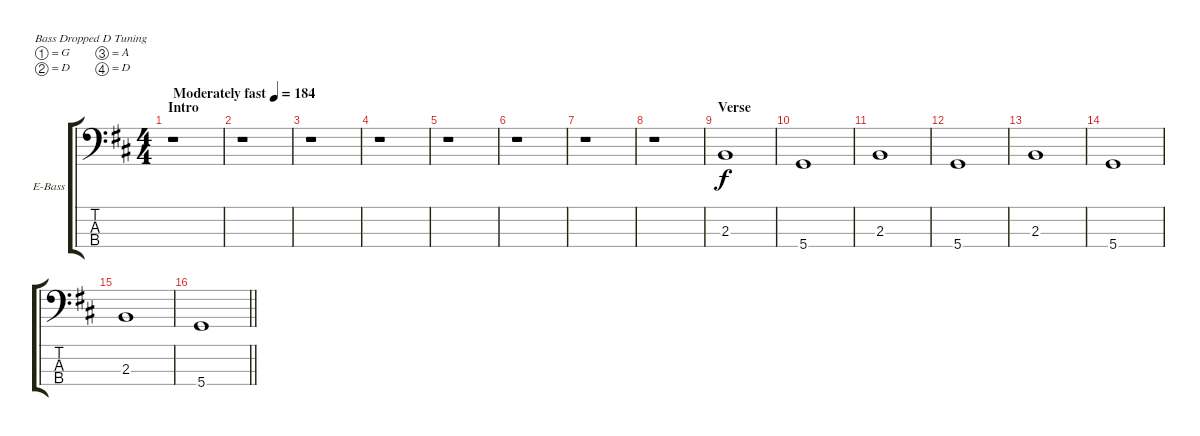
\defaultSystemsLayout 4
\bracketExtendMode groupsimilarinstruments
\firstSystemTrackNameOrientation horizontal
\otherSystemsTrackNameOrientation horizontal
\track ("Bass " "E-Bass") {instrument electricbassfinger}
\staff {score tabs}
\tuning (G2 D2 A1 D1)
\ts (4 4)
\section ("" "Intro")
\tempo (184 "Moderately fast")
\clef f4
\scale
0.523077
\ks d
r.1{dy f instrument electricbassfinger} |
\scale
0.238462 r.1 |
\scale
0.238462 r.1 |
\scale
0.333333 r.1 |
\scale
0.333333 r.1 |
\scale
0.333333 r.1 |
\scale
0.333333 r.1 |
\scale
0.333333 r.1 |
\section ("" "Verse")
\scale
0.333333 2.3.1 |
\scale
0.333333 5.4.1 |
\scale
0.333333 2.3.1 |
\scale
0.333333 5.4.1 |
\scale
0.333333 2.3.1 |
\scale
0.333333 5.4.1 |
\scale
0.333333 2.3.1 |
\barLineRight lightlight
5.4.1
